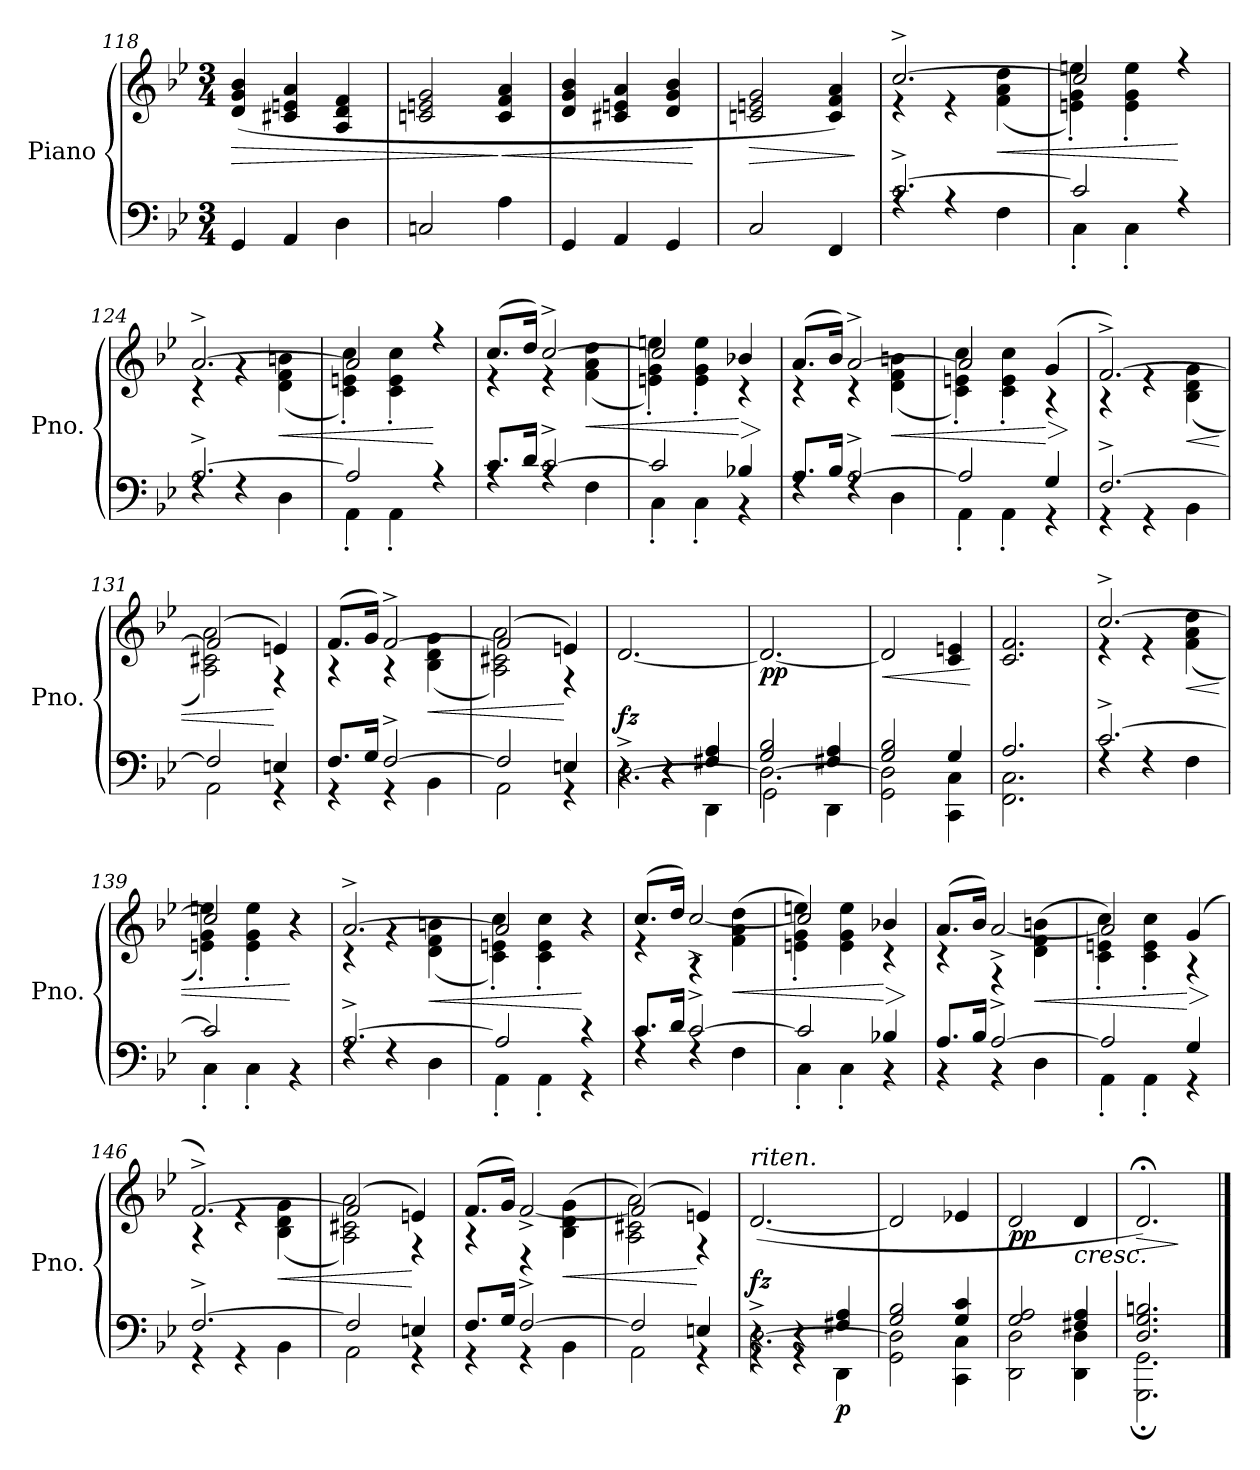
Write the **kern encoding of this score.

**kern	**kern	**dynam
*part1	*part1	*part1
*staff2	*staff1	*staff1/2
*I"Piano	*	*
*I'Pno.	*	*
*clefF4	*clefG2	*
*k[b-e-]	*k[b-e-]	*
*M3/4	*M3/4	*
=118	=118	=118
!	!	!LO:HP:b
4GG/	(>4d/ 4g/ 4b-/	>
4AA/	4c#X/ 4en/ 4a/	.
4D\	4A/ 4d/ 4f/	.
=119	=119	=119
2Cn/	2cn/ 2en/ 2g/	.
!	!	!LO:HP:n=1:b
4A\	4c/ 4f/ 4a/	] <
!!LO:PB:g=z
=120	=120	=120
4GG/	4d/ 4g/ 4b-/	.
4AA/	4c#X/ 4en/ 4a/	.
4GG/	4d/ 4g/ 4b-/	.
.	.	[
=121	=121	=121
!	!	!LO:HP:b
2C/	2cn/ 2en/ 2g/	>
4FF/	4c/ 4f/ 4a/)	.
.	.	]
=122	=122	=122
*^	*^	*
!	!	!	!	!LO:DY:a=2
!	!	!	!	!LO:DY:n=1:a
[2.c^/	4rA	[2.cc^/	4r	fz fz
.	4rA	.	4r	.
!	!	!	!	!LO:HP:b
.	4F\	.	(>4f\> 4a\> 4dd\>	<
=123	=123	=123	=123	=123
2c/]	4C'\	2cc/]	4en\'> 4g\'> 4een\'>)	.
.	4C'\	.	4e\' 4g\' 4ee\'	.
4rGGyy	4rA	4reyy	4rff	[
=124	=124	=124	=124	=124
!	!	!	!	!LO:DY:a=2
!	!	!	!	!LO:DY:n=1:a
[2.A^/	4rF	[2.a^/	4r	fz fz
.	4rF	.	4rg	.
!	!	!	!	!LO:HP:b
.	4D\	.	(>4d\ 4f\ 4bn\	<
=125	=125	=125	=125	=125
2A/]	4AA'\	2a/]	4c\' 4en\' 4cc\')	.
.	4AA'\	.	4c\' 4e\' 4cc\'	.
4rGGyy	4rA	4reyy	4rff	[
=126	=126	=126	=126	=126
8.c/L	4rA	(>8.cc/L	4r	.
16d/Jk	.	16dd/Jk)	.	.
!	!	!	!	!LO:DY:a=2
!	!	!	!	!LO:DY:n=1:a
[2c^/	4rA	[2cc^/	4r	fz fz
!	!	!	!	!LO:HP:b
.	4F\	.	(>4f\> 4a\> 4dd\>	<
!!LO:LB:g=z	!!
=127	=127	=127	=127	=127
2c/]	4C'\	2cc/]	4en\'> 4g\'> 4een\'>)	.
.	4C'\	.	4e\' 4g\' 4ee\'	.
!	!	!	!	!LO:HP:n=1:b
4B-X/	4r	4b-X/	4r	[ >
*v	*v	*	*	*
*	*v	*v	*
.	.	]
=128	=128	=128
*^	*^	*
8.A/L	4rF	(>8.a/L	4r	.
16B-/Jk	.	16b-/Jk)	.	.
!	!	!	!	!LO:DY:a=2
!	!	!	!	!LO:DY:n=1:a
[2A^/	4rF	[2a^/	4r	fz fz
!	!	!	!	!LO:HP:b
.	4D\	.	(>4d\ 4f\ 4bn\	<
=129	=129	=129	=129	=129
2A/]	4AA'\	2a/]	4c\' 4en\' 4cc\')	.
.	4AA'\	.	4c\' 4e\' 4cc\'	.
!	!	!	!	!LO:HP:n=1:b
4G/	4r	(>4g/	4r	[ >
*v	*v	*	*	*
*	*v	*v	*
.	.	]
=130	=130	=130
*^	*^	*
!	!	!	!	!LO:DY:a=2
!	!	!	!	!LO:DY:n=1:a
[2.F^/	4r	[2.f^/)	4r	fz fz
.	4r	.	4re	.
!	!	!	!	!LO:HP:b
.	4BB-\	.	(>4B-\> 4d\> 4g\>	<
=131	=131	=131	=131	=131
2F/]	2AA\	(>2f/]	2A\> 2c#X\> 2a\>)	.
4En/	4r	4en/)	4r	[
=132	=132	=132	=132	=132
8.F/L	4r	(>8.f/L	4r	.
16G/Jk	.	16g/Jk)	.	.
!	!	!	!	!LO:DY:a=2
!	!	!	!	!LO:DY:n=1:a
[2F^/	4r	[2f^/	4r	fz fz
!	!	!	!	!LO:HP:b
.	4BB-\	.	(>4B-\> 4d\> 4g\>	<
!!LO:LB:g=z	!!
=133	=133	=133	=133	=133
2F/]	2AA\	(>2f/]	2A\> 2c#X\> 2a\>)	.
4En/	4r	4en/)	4r	[
=134	=134	=134	=134	=134
*	*^	*	*	*
!	!	!	!	!	!LO:DY:a=2
*	*	*	*v	*v	*
[2.D^\	4r	4r	[2.d/	fz
.	4r	4r	.	.
.	4DD\	4F#X/ 4A/	.	.
=135	=135	=135	=135	=135
!	!	!	!	!LO:DY:b
2.D\_	2GG\	2G/ 2B-/	2.d/_	pp
.	4DD\	4F#X/ 4A/	.	.
=136	=136	=136	=136	=136
!	!	!	!	!LO:HP:b
*	*v	*v	*	*
2G/ 2B-/	2GG\ 2D\]	2d/]	<
4G/	4CC\ 4C\	4c/ 4en/	.
*v	*v	*	*
.	.	[
=137	=137	=137
*^	*	*
2.A/	2.FF\ 2.C\	2.c/ 2.f/	.
=138	=138	=138	=138
*	*	*^	*
!	!	!	!	!LO:DY:a=2
!	!	!	!	!LO:DY:n=1:a
[2.c^/	4rF	[2.cc^/	4r	fz fz
.	4rF	.	4r	.
!	!	!	!	!LO:HP:b
.	4F\	.	(>4f\ 4a\ 4dd\	<
=139	=139	=139	=139	=139
2c/]	4C'\	2cc/]	4en\' 4g\' 4een\')	.
.	4C'\	.	4e\' 4g\' 4ee\'	.
4rBB	4rBByy	4r	4ryy	[
=140	=140	=140	=140	=140
!	!	!	!	!LO:DY:a=2
!	!	!	!	!LO:DY:n=1:a
[2.A^/	4rF	[2.a^/	4r	fz fz
.	4rF	.	4rg	.
!	!	!	!	!LO:HP:b
.	4D\	.	(>4d\ 4f\ 4bn\	<
!!LO:LB:g=z	!!
=141	=141	=141	=141	=141
2A/]	4AA'\	2a/]	4c\' 4en\' 4cc\')	.
.	4AA'\	.	4c\' 4e\' 4cc\'	.
4r	4r	4r	4ryy	[
=142	=142	=142	=142	=142
8.c/L	4rF	(>8.cc/L	4r	.
16d/Jk	.	16dd/Jk)	.	.
!	!	!	!	!LO:DY:a=2
!	!	!	!	!LO:DY:n=1:a
[2c^/	4rF	4rA	[2cc^/	fz fz
!	!	!	!	!LO:HP:b
.	4F\	(>4f\ 4a\ 4dd\	.	<
=143	=143	=143	=143	=143
2c/]	4C'\	2cc/])	4en\' 4g\' 4een\'	.
.	4C'\	.	4e\ 4g\ 4ee\	.
!	!	!	!	!LO:HP:n=1:b
4B-X/	4r	4b-X/	4r	[ >
*v	*v	*	*	*
*	*v	*v	*
.	.	]
=144	=144	=144
*^	*^	*
8.A/L	4r	(>8.a/L	4r	.
16B-/Jk	.	16b-/Jk)	.	.
!	!	!	!	!LO:DY:a=2
!	!	!	!	!LO:DY:n=1:a
[2A^/	4r	4rF	[2a^/	fz fz
!	!	!	!	!LO:HP:b
.	4D\	(>4d\ 4f\ 4bn\	.	<
=145	=145	=145	=145	=145
2A/]	4AA'\	2a/])	4c\' 4en\' 4cc\'	.
.	4AA'\	.	4c\' 4e\' 4cc\'	.
!	!	!	!	!LO:HP:n=1:b
4G/	4r	(>4g/	4r	[ >
*v	*v	*	*	*
*	*v	*v	*
.	.	]
=146	=146	=146
*^	*^	*
!	!	!	!	!LO:DY:a=2
!	!	!	!	!LO:DY:n=1:a
[2.F^/	4r	[2.f^/)	4r	fz fz
.	4r	.	4re	.
!	!	!	!	!LO:HP:b
.	4BB-\	.	(>4B-\ 4d\ 4g\	<
!!LO:LB:g=z	!!
=147	=147	=147	=147	=147
2F/]	2AA\	(>2f/]	2A\ 2c#X\ 2a\)	.
4En/	4r	4en/)	4r	[
=148	=148	=148	=148	=148
8.F/L	4r	(>8.f/L	4r	.
16G/Jk	.	16g/Jk)	.	.
!	!	!	!	!LO:DY:a=2
!	!	!	!	!LO:DY:n=1:a
[2F^/	4r	4rD	[2f^/	fz fz
!	!	!	!	!LO:HP:b
.	4BB-\	(>4B-\ 4d\ 4g\	.	<
=149	=149	=149	=149	=149
2F/]	2AA\	(>2f/])	2A\ 2c#X\ 2a\	.
4En/	4r	4en/)	4r	[
*v	*v	*	*	*
=150	=150	=150	=150
*	*MM80	*	*
*^	*	*	*
*	*^	*	*	*
!	!	!	!LO:TX:a:i:t=riten.	!	!
!	!	!	!	!	!LO:DY:a=2
4r	4rGG	[2.D^\	2.ryy	(>[2.d/	fz
4r	4rGG	.	.	.	.
!	!	!	!	!	!LO:DY:b=2
4F#X/ 4A/	4DD\	.	.	.	p
*	*v	*v	*	*	*
*	*	*v	*v	*
=151	=151	=151	=151
2G/ 2B-/	2GG\ 2D\]	2d/]	.
*	*	*MM50	*
4G/ 4c/	4CC\ 4C\	4e-X/	.
=152	=152	=152	=152
!	!	!	!LO:DY:b
2G/ 2A/	2DD\ 2D\	2d/	pp
*	*	*MM30	*
!	!	!	!LO:HP:b
4F#X/ 4A/	4DD\ 4D\	4d/	<
=153	=153	=153	=153
!	!	!	!LO:HP:b
2.D/ 2.G/ 2.Bn/	2.GGG\; 2.GG\;	2.d;</)	>
*v	*v	*	*
.	.	[ ]
==	==	==
*-	*-	*-
